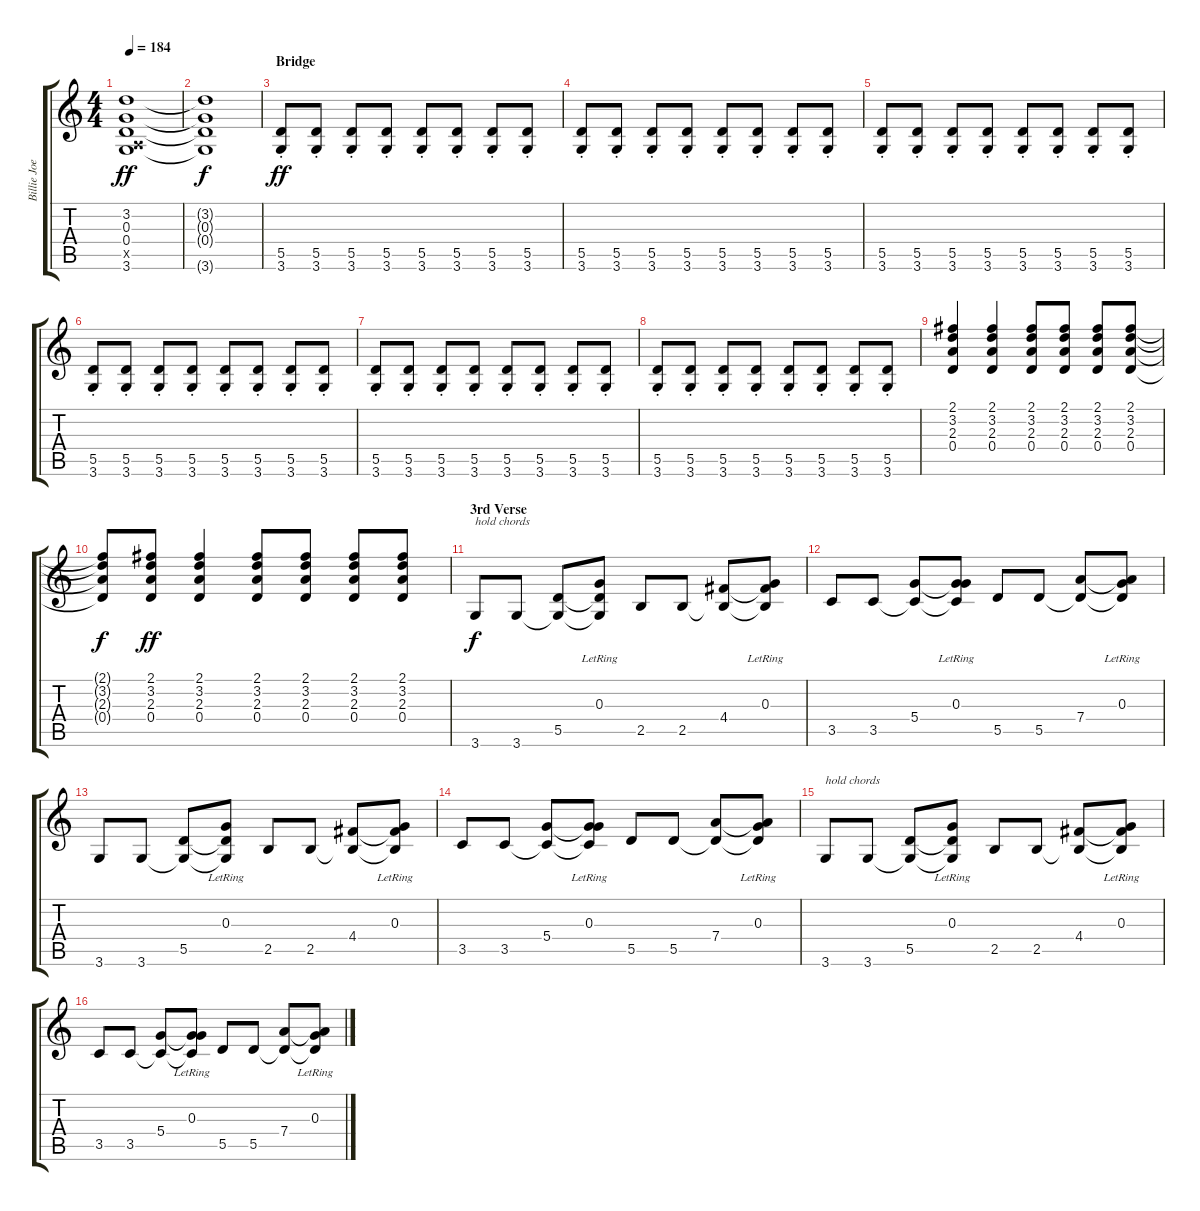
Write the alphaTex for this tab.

\track ("Billie Joe Armstrong (Guitar 1)" "Billie Joe") {instrument distortionguitar}
\staff {score tabs}
\tuning (E4 B3 G3 D3 A2 E2) {hide}
\ts (4 4)
\tempo 184
\clef g2
\ks c
(3.2 0.3 0.4 0.5{x} 3.6).1{dy ff} |
(3.2{t} 0.3{t} 0.4{t} 3.6{t}).1{dy f} |
\section ("" "Bridge")
(5.5{st} 3.6{st}).8{dy ff} (5.5{st} 3.6{st}).8 (5.5{st} 3.6{st}).8 (5.5{st} 3.6{st}).8 (5.5{st} 3.6{st}).8 (5.5{st} 3.6{st}).8 (5.5{st} 3.6{st}).8 (5.5{st} 3.6{st}).8 |
(5.5{st} 3.6{st}).8 (5.5{st} 3.6{st}).8 (5.5{st} 3.6{st}).8 (5.5{st} 3.6{st}).8 (5.5{st} 3.6{st}).8 (5.5{st} 3.6{st}).8 (5.5{st} 3.6{st}).8 (5.5{st} 3.6{st}).8 |
(5.5{st} 3.6{st}).8 (5.5{st} 3.6{st}).8 (5.5{st} 3.6{st}).8 (5.5{st} 3.6{st}).8 (5.5{st} 3.6{st}).8 (5.5{st} 3.6{st}).8 (5.5{st} 3.6{st}).8 (5.5{st} 3.6{st}).8 |
(5.5{st} 3.6{st}).8 (5.5{st} 3.6{st}).8 (5.5{st} 3.6{st}).8 (5.5{st} 3.6{st}).8 (5.5{st} 3.6{st}).8 (5.5{st} 3.6{st}).8 (5.5{st} 3.6{st}).8 (5.5{st} 3.6{st}).8 |
(5.5{st} 3.6{st}).8 (5.5{st} 3.6{st}).8 (5.5{st} 3.6{st}).8 (5.5{st} 3.6{st}).8 (5.5{st} 3.6{st}).8 (5.5{st} 3.6{st}).8 (5.5{st} 3.6{st}).8 (5.5{st} 3.6{st}).8 |
(5.5{st} 3.6{st}).8 (5.5{st} 3.6{st}).8 (5.5{st} 3.6{st}).8 (5.5{st} 3.6{st}).8 (5.5{st} 3.6{st}).8 (5.5{st} 3.6{st}).8 (5.5{st} 3.6{st}).8 (5.5{st} 3.6{st}).8 |
(2.1 3.2 2.3 0.4).4 (2.1 3.2 2.3 0.4).4 (2.1 3.2 2.3 0.4).8 (2.1 3.2 2.3 0.4).8 (2.1 3.2 2.3 0.4).8 (2.1 3.2 2.3 0.4).8 |
(2.1{t} 3.2{t} 2.3{t} 0.4{t}).8{dy f} (2.1 3.2 2.3 0.4).8{dy ff} (2.1 3.2 2.3 0.4).4 (2.1 3.2 2.3 0.4).8 (2.1 3.2 2.3 0.4).8 (2.1 3.2 2.3 0.4).8 (2.1 3.2 2.3 0.4).8 |
\section ("" "3rd Verse")
3.6.8{txt "hold chords" dy f} 3.6.8 (5.5 3.6{t}).8 (0.3{lr} 5.5{t} 3.6{t}).8 2.5.8 2.5.8 (4.4 2.5{t}).8 (0.3{lr} 4.4{t} 2.5{t}).8 |
3.5.8 3.5.8 (5.4 3.5{t}).8 (0.3{lr} 5.4{t} 3.5{t}).8 5.5.8 5.5.8 (7.4 5.5{t}).8 (0.3{lr} 7.4{t} 5.5{t}).8 |
3.6.8 3.6.8 (5.5 3.6{t}).8 (0.3{lr} 5.5{t} 3.6{t}).8 2.5.8 2.5.8 (4.4 2.5{t}).8 (0.3{lr} 4.4{t} 2.5{t}).8 |
3.5.8 3.5.8 (5.4 3.5{t}).8 (0.3{lr} 5.4{t} 3.5{t}).8 5.5.8 5.5.8 (7.4 5.5{t}).8 (0.3{lr} 7.4{t} 5.5{t}).8 |
3.6.8{txt "hold chords"} 3.6.8 (5.5 3.6{t}).8 (0.3{lr} 5.5{t} 3.6{t}).8 2.5.8 2.5.8 (4.4 2.5{t}).8 (0.3{lr} 4.4{t} 2.5{t}).8 |
3.5.8 3.5.8 (5.4 3.5{t}).8 (0.3{lr} 5.4{t} 3.5{t}).8 5.5.8 5.5.8 (7.4 5.5{t}).8 (0.3{lr} 7.4{t} 5.5{t}).8
